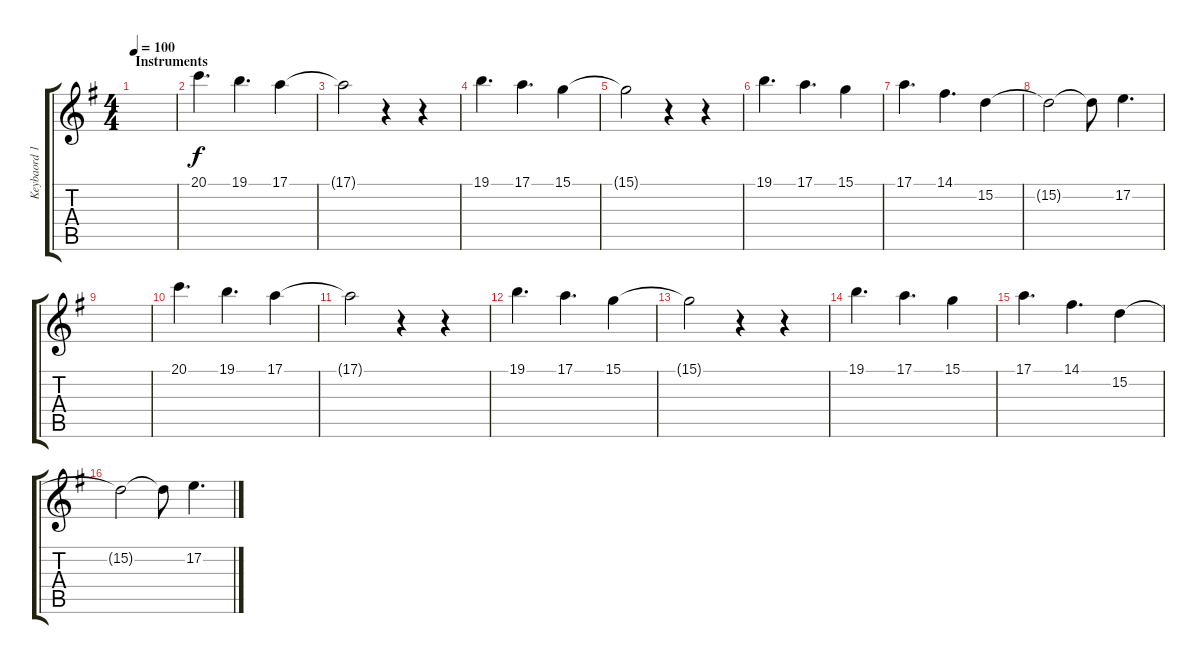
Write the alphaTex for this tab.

\track ("Keybaord 1" "Keybaord 1") {instrument stringensemble1}
\staff {score tabs}
\tuning (E4 B3 G3 D3 A2 E2) {hide}
\ts (4 4)
\section ("" "Instruments")
\tempo 100
\clef g2
\ks g
|
20.1.4{d} 19.1.4{d} 17.1.4 |
17.1{t}.2{volume 4} r.4 r.4{volume 12} |
19.1.4{d} 17.1.4{d} 15.1.4 |
15.1{t}.2{volume 4} r.4 r.4{volume 12} |
19.1.4{d} 17.1.4{d} 15.1.4 |
17.1.4{d} 14.1.4{d} 15.2.4 |
15.2{t}.2 15.2{t}.8 17.2.4{d} |
|
20.1.4{d} 19.1.4{d} 17.1.4 |
17.1{t}.2{volume 4} r.4 r.4{volume 12} |
19.1.4{d} 17.1.4{d} 15.1.4 |
15.1{t}.2{volume 4} r.4 r.4{volume 12} |
19.1.4{d} 17.1.4{d} 15.1.4 |
17.1.4{d} 14.1.4{d} 15.2.4 |
15.2{t}.2 15.2{t}.8 17.2.4{d}
